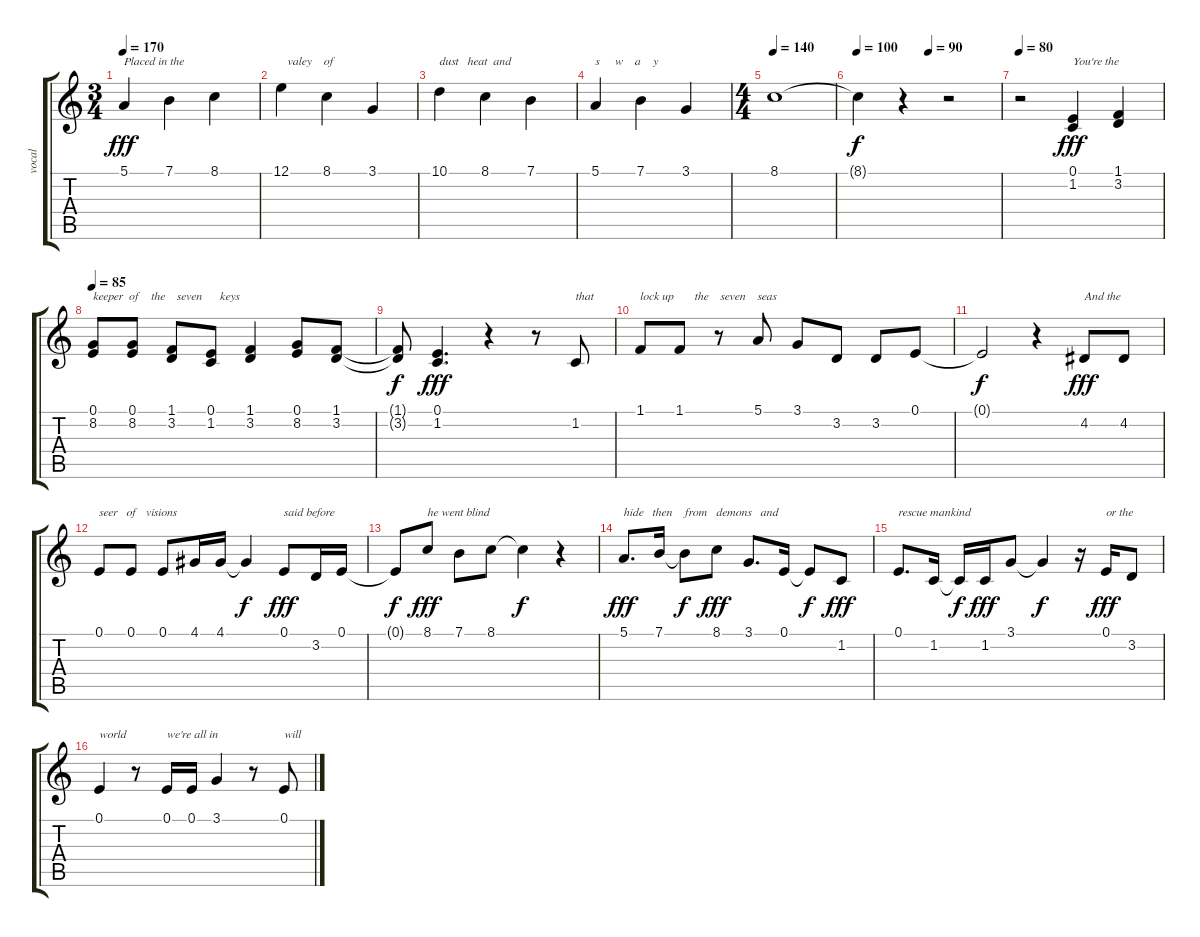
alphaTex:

\track ("vocal" "vocal") {instrument trumpet}
\staff {score tabs}
\tuning (E4 B3 G3 D3 A2 E2) {hide}
\ts (3 4)
\tempo 170
\clef g2
\ks c
5.1.4{txt "Placed in the " dy fff} 7.1.4 8.1.4 |
12.1.4{txt "  valey    of"} 8.1.4 3.1.4 |
10.1.4{txt "dust   heat  and"} 8.1.4 7.1.4 |
5.1.4{txt "s     w    a    y "} 7.1.4 3.1.4 |
\ts (4 4)
\tempo 140
8.1.1 |
\tempo 100
\tempo (90 0.5)
8.1{t}.4{dy f} r.4 r.2 |
\tempo 80
r.2 (0.1 1.2).4{txt "You're the" dy fff} (1.1 3.2).4 |
\tempo 85
(0.1 8.2).8{txt "keeper  of    the    seven      keys"} (0.1 8.2).8 (1.1 3.2).8 (0.1 1.2).8 (1.1 3.2).4 (0.1 8.2).8 (1.1 3.2).8 |
(1.1{t} 3.2{t}).8{dy f} (0.1 1.2).4{d dy fff} r.4 r.8 1.2.8{txt "that"} |
1.1.8{txt "lock up       the    seven    seas"} 1.1.8 r.8 5.1.8 3.1.8 3.2.8 3.2.8 0.1.8 |
0.1{t}.2{dy f} r.4 4.2.8{txt "And the" dy fff} 4.2.8 |
0.1.8{txt "seer   of   visions"} 0.1.8 0.1.8 4.1.16 4.1.16 4.1{t}.4{dy f} 0.1.8{txt "said before" dy fff} 3.2.16 0.1.16 |
0.1{t}.8{dy f} 8.1.8{txt "he went blind" dy fff} 7.1.8 8.1.8 8.1{t}.4{dy f} r.4 |
5.1.8{d txt "hide   then    from   demons   and" dy fff} 7.1.16 7.1{t}.8{dy f} 8.1.8{dy fff} 3.1.8{d} 0.1.16 0.1{t}.8{dy f} 1.2.8{dy fff} |
0.1.8{d txt "rescue mankind"} 1.2.16 1.2{t}.16{dy f} 1.2.16{dy fff} 3.1.8 3.1{t}.4{dy f} r.16 0.1.16{txt "or the" dy fff} 3.2.8 |
0.1.4{txt "world"} r.8 0.1.16{txt "we're all in"} 0.1.16 3.1.4 r.8 0.1.8{txt "will"}
